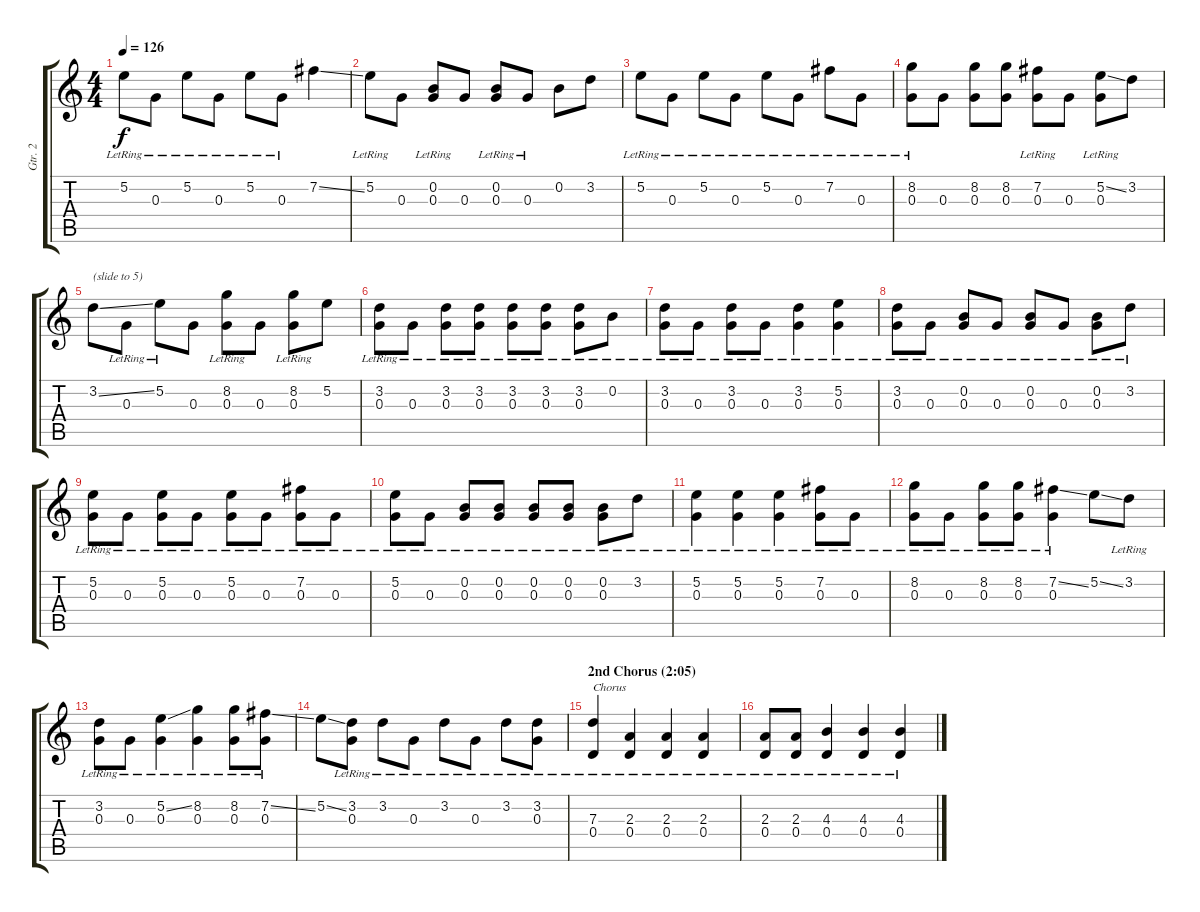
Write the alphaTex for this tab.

\track ("Gtr. 2" "Gtr. 2") {instrument electricguitarclean}
\staff {score tabs}
\tuning (E4 B3 G3 D3 A2 E2) {hide}
\ts (4 4)
\tempo 126
\clef g2
\ks c
5.2{lr}.8{dy f} 0.3{lr}.8 5.2{lr}.8 0.3{lr}.8 5.2{lr}.8 0.3{lr}.8 7.2{ss}.4 |
5.2{lr}.8 0.3.8 (0.2{lr} 0.3).8 0.3.8 (0.2{lr} 0.3).8 0.3{lr}.8 0.2.8 3.2.8 |
5.2{lr}.8 0.3{lr}.8 5.2{lr}.8 0.3{lr}.8 5.2{lr}.8 0.3{lr}.8 7.2{lr}.8 0.3{lr}.8 |
(8.2{lr} 0.3).8 0.3.8 (8.2 0.3).8 (8.2 0.3).8 (7.2{lr} 0.3).8 0.3.8 (5.2{ss} 0.3{lr}).8 3.2.8 |
3.2{ss}.8{txt "(slide to 5)"} 0.3{lr}.8 5.2{lr}.8 0.3.8 (8.2{lr} 0.3).8 0.3.8 (8.2 0.3{lr}).8 5.2.8 |
(3.2{lr} 0.3{lr}).8 0.3{lr}.8 (3.2{lr} 0.3{lr}).8 (3.2{lr} 0.3{lr}).8 (3.2{lr} 0.3{lr}).8 (3.2{lr} 0.3{lr}).8 (3.2{lr} 0.3{lr}).8 0.2{lr}.8 |
(3.2{lr} 0.3{lr}).8 0.3{lr}.8 (3.2{lr} 0.3{lr}).8 0.3{lr}.8 (3.2{lr} 0.3{lr}).4 (5.2{lr} 0.3{lr}).4 |
(3.2{lr} 0.3{lr}).8 0.3{lr}.8 (0.2{lr} 0.3{lr}).8 0.3{lr}.8 (0.2{lr} 0.3{lr}).8 0.3{lr}.8 (0.2{lr} 0.3{lr}).8 3.2{lr}.8 |
(5.2{lr} 0.3{lr}).8 0.3{lr}.8 (5.2{lr} 0.3{lr}).8 0.3{lr}.8 (5.2{lr} 0.3{lr}).8 0.3{lr}.8 (7.2{lr} 0.3{lr}).8 0.3{lr}.8 |
(5.2{lr} 0.3{lr}).8 0.3{lr}.8 (0.2{lr} 0.3{lr}).8 (0.2{lr} 0.3{lr}).8 (0.2{lr} 0.3{lr}).8 (0.2{lr} 0.3{lr}).8 (0.2{lr} 0.3{lr}).8 3.2{lr}.8 |
(5.2{lr} 0.3{lr}).4 (5.2{lr} 0.3{lr}).4 (5.2{lr} 0.3{lr}).4 (7.2{lr} 0.3{lr}).8 0.3{lr}.8 |
(8.2{lr} 0.3{lr}).8 0.3{lr}.8 (8.2{lr} 0.3{lr}).8 (8.2{lr} 0.3{lr}).8 (7.2{ss} 0.3{lr}).4 5.2{ss}.8 3.2{lr}.8 |
(3.2{lr} 0.3{lr}).8 0.3{lr}.8 (5.2{ss} 0.3{lr}).4 (8.2{lr} 0.3{lr}).4 (8.2{lr} 0.3{lr}).8 (7.2{ss} 0.3{lr}).8 |
5.2{ss}.8 (3.2{lr} 0.3{lr}).8 3.2{lr}.8 0.3{lr}.8 3.2{lr}.8 0.3{lr}.8 3.2{lr}.8 (3.2{lr} 0.3{lr}).8 |
\section ("" "2nd Chorus (2:05)")
(7.3{lr} 0.4{lr}).4{txt "Chorus"} (2.3{lr} 0.4{lr}).4 (2.3{lr} 0.4{lr}).4 (2.3{lr} 0.4{lr}).4 |
(2.3{lr} 0.4{lr}).8 (2.3{lr} 0.4{lr}).8 (4.3{lr} 0.4{lr}).4 (4.3{lr} 0.4{lr}).4 (4.3{lr} 0.4{lr}).4
